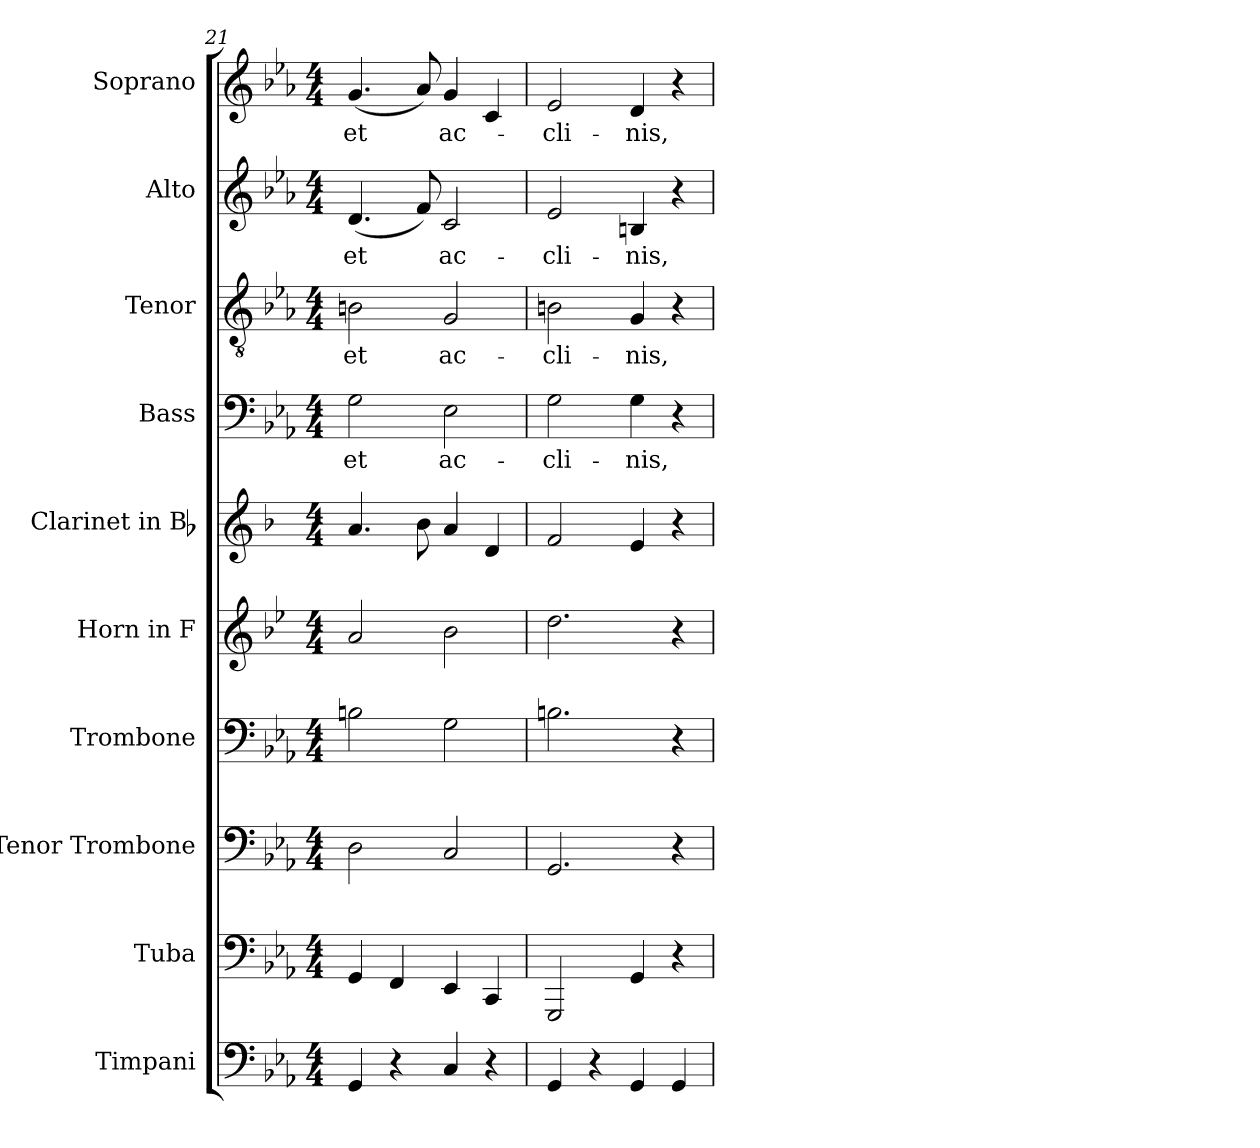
**kern	**kern	**kern	**kern	**kern	**kern	**kern	**text	**kern	**text	**kern	**text	**kern	**text
*part10	*part9	*part8	*part7	*part6	*part5	*part4	*part4	*part3	*part3	*part2	*part2	*part1	*part1
*staff10	*staff9	*staff8	*staff7	*staff6	*staff5	*staff4	*staff4	*staff3	*staff3	*staff2	*staff2	*staff1	*staff1
*I"Timpani	*I"Tuba	*I"Tenor Trombone	*I"Trombone	*I"Horn in F	*I"Clarinet in Bb	*I"Bass	*	*I"Tenor	*	*I"Alto	*	*I"Soprano	*
*I'Timp.	*I'Tba.	*I'Ten. Tbn.	*I'Tbn.	*I'Hn.	*I'Cl.	*I'B.	*	*I'T.	*	*I'A.	*	*I'S.	*
*clefF4	*clefF4	*clefF4	*clefF4	*clefG2	*clefG2	*clefF4	*	*clefGv2	*	*clefG2	*	*clefG2	*
*	*	*	*	*ITrd4c7	*ITrd1c2	*	*	*ITrd7c12	*	*	*	*	*
*k[b-e-a-]	*k[b-e-a-]	*k[b-e-a-]	*k[b-e-a-]	*k[b-e-a-]	*k[b-e-a-]	*k[b-e-a-]	*	*k[b-e-a-]	*	*k[b-e-a-]	*	*k[b-e-a-]	*
*c:	*c:	*c:	*c:	*c:	*c:	*c:	*	*c:	*	*c:	*	*c:	*
*M4/4	*M4/4	*M4/4	*M4/4	*M4/4	*M4/4	*M4/4	*	*M4/4	*	*M4/4	*	*M4/4	*
=21	=21	=21	=21	=21	=21	=21	=21	=21	=21	=21	=21	=21	=21
!	!	!	!	!	!	!	!LO:LY:b:color=#000000	!	!	!	!	!	!
!	!	!	!	!	!	!	!	!	!LO:LY:b:color=#000000	!	!	!	!
!	!	!	!	!	!	!	!	!	!	!	!LO:LY:b:color=#000000	!	!
!	!	!	!	!	!	!	!	!	!	!	!	!	!LO:LY:b:color=#000000
4GGi/	4GGi/	2Di\	2Bni\	2di/	4.gi/	2Gi\	et	2BBni\	et	(4.di/	et	(4.gi/	et
4r	4FFi/	.	.	.	.	.	.	.	.	.	.	.	.
.	.	.	.	.	8a-i\	.	.	.	.	8fi/)	.	8a-i/)	.
!	!	!	!	!	!	!	!LO:LY:b:color=#000000	!	!	!	!	!	!
!	!	!	!	!	!	!	!	!	!LO:LY:b:color=#000000	!	!	!	!
!	!	!	!	!	!	!	!	!	!	!	!LO:LY:b:color=#000000	!	!
!	!	!	!	!	!	!	!	!	!	!	!	!	!LO:LY:b:color=#000000
4Ci/	4EE-i/	2Ci/	2Gi\	2e-i\	4gi/	2E-i\	ac-	2GGi/	ac-	2ci/	ac-	4gi/	ac-
4r	4CCi/	.	.	.	4ci/	.	.	.	.	.	.	4ci/	.
!!LO:PB:g=z
=22	=22	=22	=22	=22	=22	=22	=22	=22	=22	=22	=22	=22	=22
!	!	!	!	!	!	!	!LO:LY:b:color=#000000	!	!	!	!	!	!
!	!	!	!	!	!	!	!	!	!LO:LY:b:color=#000000	!	!	!	!
!	!	!	!	!	!	!	!	!	!	!	!LO:LY:b:color=#000000	!	!
!	!	!	!	!	!	!	!	!	!	!	!	!	!LO:LY:b:color=#000000
4GGi/	2GGGi/	2.GGi/	2.Bni\	2.gi\	2e-i/	2Gi\	-cli-	2BBni\	-cli-	2e-i/	-cli-	2e-i/	-cli-
4r	.	.	.	.	.	.	.	.	.	.	.	.	.
!	!	!	!	!	!	!	!LO:LY:b:color=#000000	!	!	!	!	!	!
!	!	!	!	!	!	!	!	!	!LO:LY:b:color=#000000	!	!	!	!
!	!	!	!	!	!	!	!	!	!	!	!LO:LY:b:color=#000000	!	!
!	!	!	!	!	!	!	!	!	!	!	!	!	!LO:LY:b:color=#000000
4GGi/	4GGi/	.	.	.	4di/	4Gi\	-nis,	4GGi/	-nis,	4Bni/	-nis,	4di/	-nis,
4GGi/	4r	4r	4r	4r	4r	4r	.	4r	.	4r	.	4r	.
=	=	=	=	=	=	=	=	=	=	=	=	=	=
*-	*-	*-	*-	*-	*-	*-	*-	*-	*-	*-	*-	*-	*-
